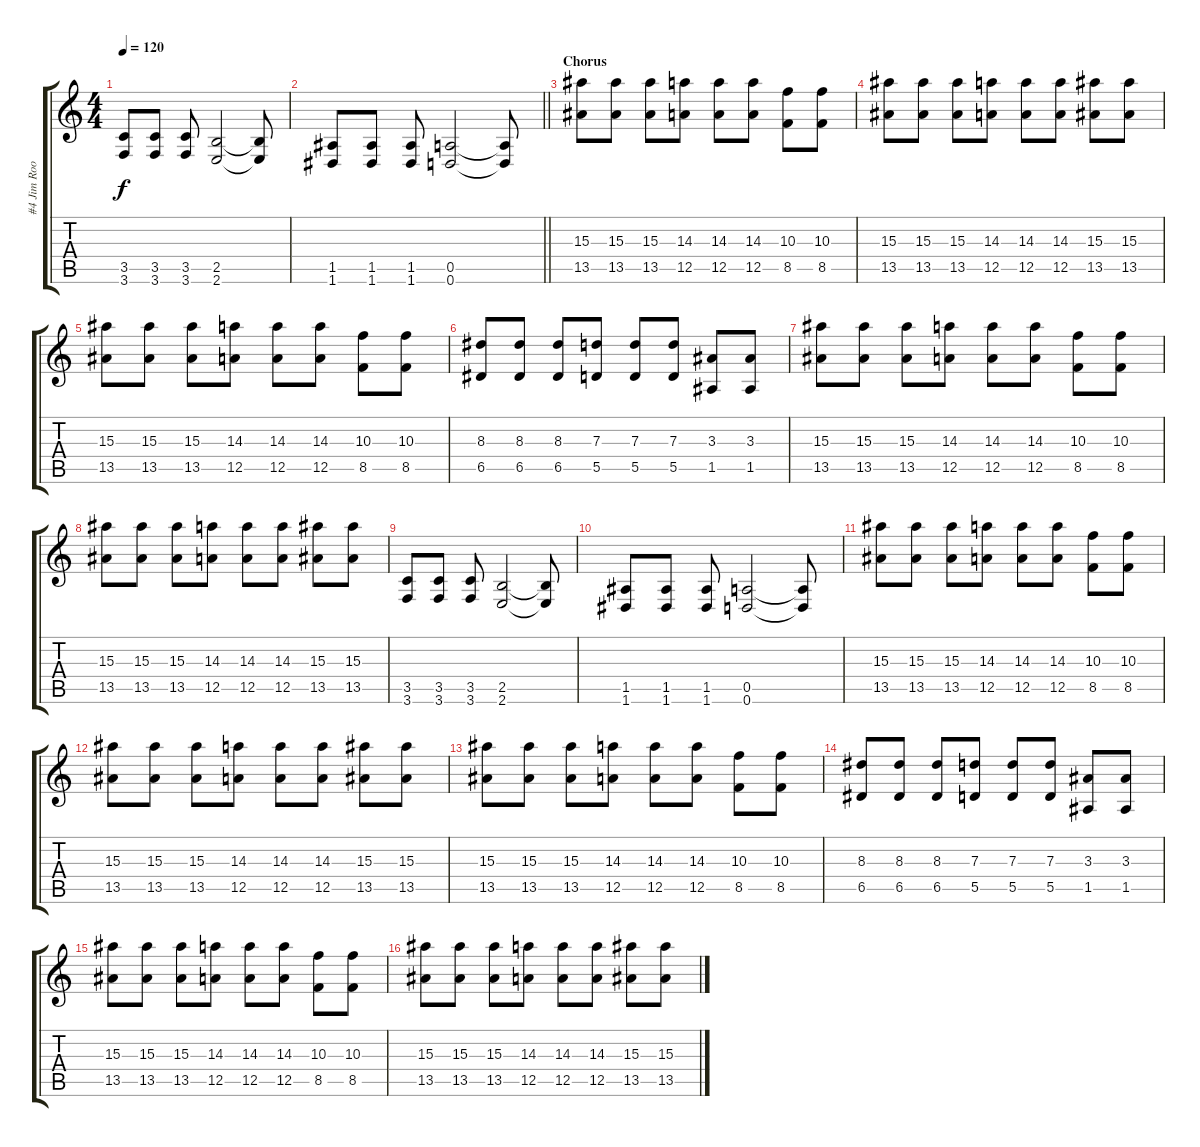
\track ("#4 Jim Root" "#4 Jim Roo") {instrument distortionguitar}
\staff {score tabs}
\tuning (E4 B3 G3 D3 A2 D2) {hide}
\ts (4 4)
\tempo 120
\clef g2
\ks c
(3.5 3.6).8{dy f} (3.5 3.6).8 (3.5 3.6).8 (2.5 2.6).2 (2.5{t} 2.6{t}).8 |
\barLineRight lightlight
(1.5 1.6).8 (1.5 1.6).8 (1.5 1.6).8 (0.5 0.6).2 (0.5{t} 0.6{t}).8 |
\section ("" "Chorus")
(15.3 13.5).8 (15.3 13.5).8 (15.3 13.5).8 (14.3 12.5).8 (14.3 12.5).8 (14.3 12.5).8 (10.3 8.5).8 (10.3 8.5).8 |
(15.3 13.5).8 (15.3 13.5).8 (15.3 13.5).8 (14.3 12.5).8 (14.3 12.5).8 (14.3 12.5).8 (15.3 13.5).8 (15.3 13.5).8 |
(15.3 13.5).8 (15.3 13.5).8 (15.3 13.5).8 (14.3 12.5).8 (14.3 12.5).8 (14.3 12.5).8 (10.3 8.5).8 (10.3 8.5).8 |
(8.3 6.5).8 (8.3 6.5).8 (8.3 6.5).8 (7.3 5.5).8 (7.3 5.5).8 (7.3 5.5).8 (3.3 1.5).8 (3.3 1.5).8 |
(15.3 13.5).8 (15.3 13.5).8 (15.3 13.5).8 (14.3 12.5).8 (14.3 12.5).8 (14.3 12.5).8 (10.3 8.5).8 (10.3 8.5).8 |
(15.3 13.5).8 (15.3 13.5).8 (15.3 13.5).8 (14.3 12.5).8 (14.3 12.5).8 (14.3 12.5).8 (15.3 13.5).8 (15.3 13.5).8 |
(3.5 3.6).8 (3.5 3.6).8 (3.5 3.6).8 (2.5 2.6).2 (2.5{t} 2.6{t}).8 |
(1.5 1.6).8 (1.5 1.6).8 (1.5 1.6).8 (0.5 0.6).2 (0.5{t} 0.6{t}).8 |
(15.3 13.5).8 (15.3 13.5).8 (15.3 13.5).8 (14.3 12.5).8 (14.3 12.5).8 (14.3 12.5).8 (10.3 8.5).8 (10.3 8.5).8 |
(15.3 13.5).8 (15.3 13.5).8 (15.3 13.5).8 (14.3 12.5).8 (14.3 12.5).8 (14.3 12.5).8 (15.3 13.5).8 (15.3 13.5).8 |
(15.3 13.5).8 (15.3 13.5).8 (15.3 13.5).8 (14.3 12.5).8 (14.3 12.5).8 (14.3 12.5).8 (10.3 8.5).8 (10.3 8.5).8 |
(8.3 6.5).8 (8.3 6.5).8 (8.3 6.5).8 (7.3 5.5).8 (7.3 5.5).8 (7.3 5.5).8 (3.3 1.5).8 (3.3 1.5).8 |
(15.3 13.5).8 (15.3 13.5).8 (15.3 13.5).8 (14.3 12.5).8 (14.3 12.5).8 (14.3 12.5).8 (10.3 8.5).8 (10.3 8.5).8 |
(15.3 13.5).8 (15.3 13.5).8 (15.3 13.5).8 (14.3 12.5).8 (14.3 12.5).8 (14.3 12.5).8 (15.3 13.5).8 (15.3 13.5).8
